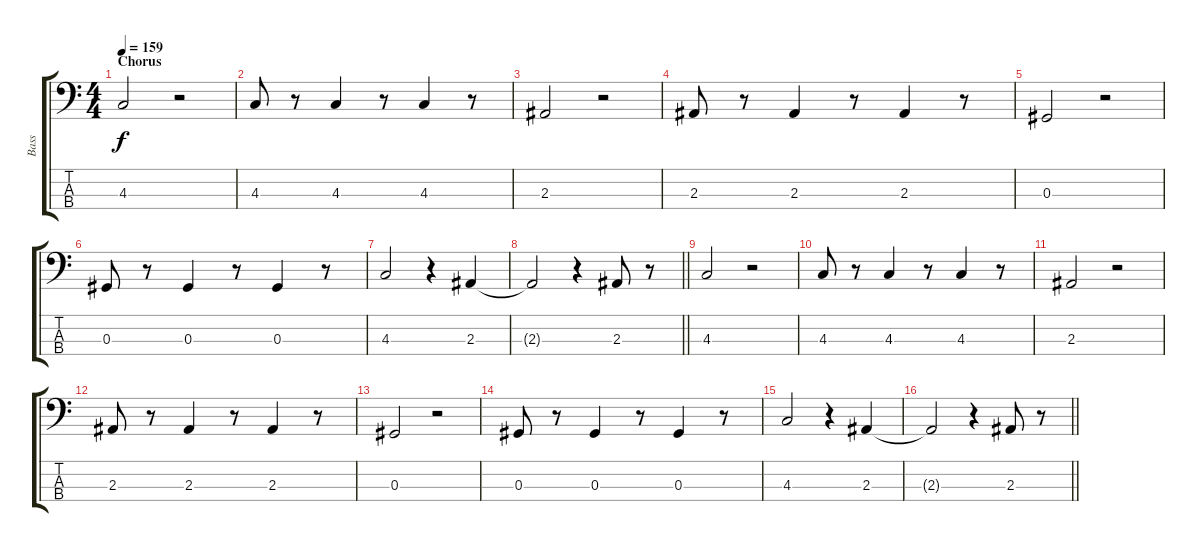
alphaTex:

\track ("Bass" "Bass") {instrument electricbassfinger}
\staff {score tabs}
\tuning (Gb2 Db2 Ab1 Eb1) {hide}
\ts (4 4)
\section ("" "Chorus")
\tempo 159
\clef f4
\ks c
4.3.2{dy f} r.2 |
4.3.8 r.8 4.3.4 r.8 4.3.4 r.8 |
2.3.2 r.2 |
2.3.8 r.8 2.3.4 r.8 2.3.4 r.8 |
0.3.2 r.2 |
0.3.8 r.8 0.3.4 r.8 0.3.4 r.8 |
4.3.2 r.4 2.3.4 |
\barLineRight lightlight
2.3{t}.2 r.4 2.3.8 r.8 |
4.3.2 r.2 |
4.3.8 r.8 4.3.4 r.8 4.3.4 r.8 |
2.3.2 r.2 |
2.3.8 r.8 2.3.4 r.8 2.3.4 r.8 |
0.3.2 r.2 |
0.3.8 r.8 0.3.4 r.8 0.3.4 r.8 |
4.3.2 r.4 2.3.4 |
\barLineRight lightlight
2.3{t}.2 r.4 2.3.8 r.8
